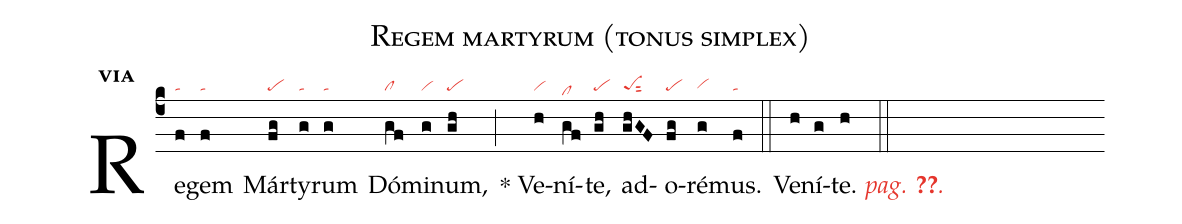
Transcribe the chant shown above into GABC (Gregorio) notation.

name:Regem martyrum (tonus simplex);
office-part:in;
mode:6a;
nabc-lines:1;
%%
initial-style: 1;
name: Regem Martyrum;
mode: 6;
office-part: Invitatorium;
annotation: Inv.;
annotation: vi a;
nabc-lines: 1;
%%
(c4) Re(f|ta)gem(f|ta) Már(fg|pe)ty(g|ta)rum(g|ta) Dó(gf|cl)mi(g|vi)num,(gh|pe) (;)
<sp>*</sp> Ve(h|vi)ní(gf|clhd)te,(gh|pe) ad(ghGF|peSsut2)o(fg|pe)ré(g|vihg)mus.(f|ta) (::)
<nlba>Ve(h)ní(g)t{e}. <c><i>pag. <v>\pageref{M-ORIP6a}</v>.</i></c></nlba>(h ::)
